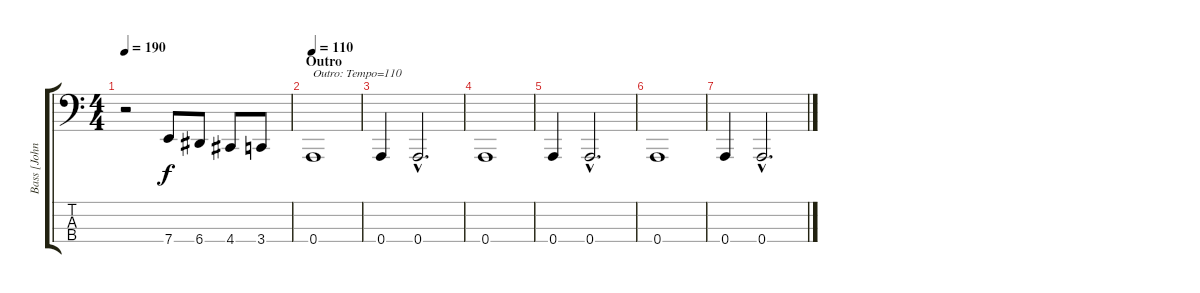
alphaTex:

\track ("Bass [John Vesano]" "Bass [John") {instrument electricbasspick}
\staff {score tabs}
\tuning (D2 A1 E1 A0) {hide}
\ts (4 4)
\tempo 190
\clef f4
\ks c
r.2{dy f} 7.4.8 6.4.8 4.4.8 3.4.8 |
\section ("" "Outro")
\tempo 110
0.4.1{txt "Outro: Tempo=110"} |
0.4.4 0.4{hac}.2{d} |
0.4.1 |
0.4.4 0.4{hac}.2{d} |
0.4.1 |
0.4.4 0.4{hac}.2{d}
